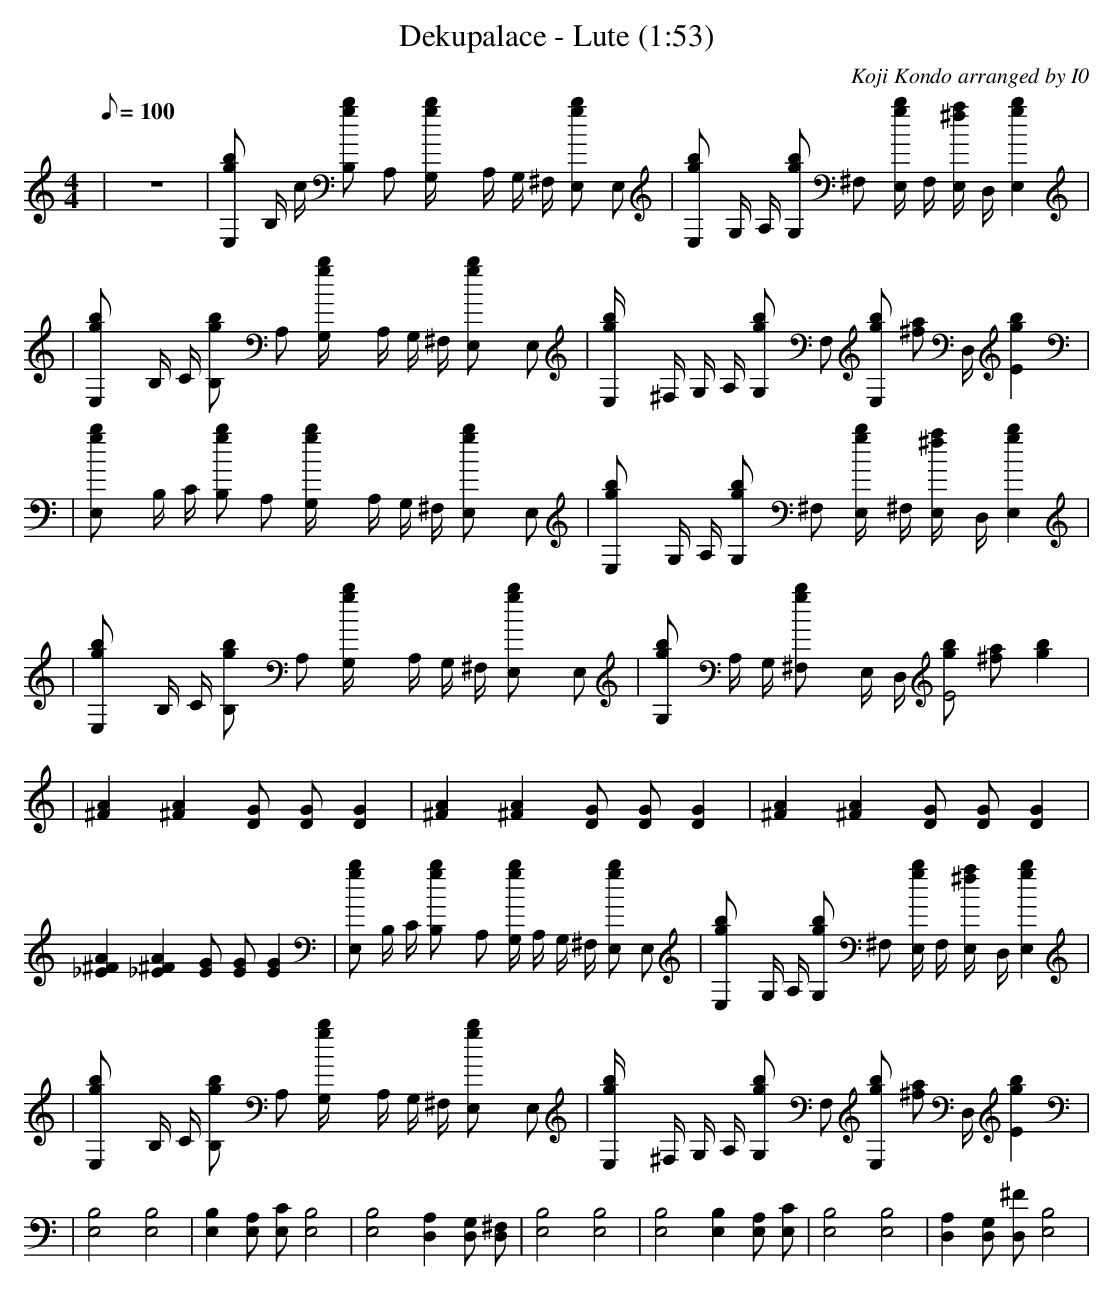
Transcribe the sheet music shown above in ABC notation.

X:1
T:Dekupalace - Lute (1:53)
C:Koji Kondo arranged by I0
M:4/4
L:1/8
Q:100
K:C
| z8 | [E,g2b2] B,/2 c/2 [B,g2b2] A, [g2b2G,/2] A,/2 G,/2 ^F,/2 [E,g2b2] E, | [E,g2b2] G,/2 A,/2 [G,g2b2] ^F, [E,/2gb] F,/2 [E,/2^fa] D,/2 [E,2b2g2] |
| [g2b2E,] B,/2 C/2 [g2b2B,] A, [g2b2G,/2] A,/2 G,/2 ^F,/2 [g2b2E,] E, | [g2b2E,/2] ^F,/2 G,/2 A,/2 [g2b2G,] F, [E,gb] [z/2^fa] D,/2 [E2g2b2] |
| [g2b2E,] B,/2 C/2 [B,g2b2] A, [b2g2G,/2] A,/2 G,/2 ^F,/2 [b2g2E,] E, | [g2b2E,] G,/2 A,/2 [g2b2G,] ^F, [gbE,/2] ^F,/2 [^faE,/2] D,/2 [g2b2E,2] |
| [g2b2E,] B,/2 C/2 [g2b2B,] A, [g2b2G,/2] A,/2 G,/2 ^F,/2 [g2b2E,] E, | [g2b2G,] A,/2 G,/2 [g2b2^F,] E,/2 D,/2 [gbE4] [^fa] [g2b2] |
| [^F2A2] [^F2A2] [DG] [DG] [D2G2] | [^F2A2] [^F2A2] [DG] [DG] [D2G2] | [^F2A2] [^F2A2] [DG] [DG] [D2G2] | [A2^F2_E2] [A2^F2_E2] [EG] [EG] [E2G2] | [E,g2b2] B,/2 C/2 [g2b2B,] A, [G,/2g2b2] A,/2 G,/2 ^F,/2 [E,g2b2] E, | [g2b2E,] G,/2 A,/2 [g2b2G,] ^F, [E,/2gb] F,/2 [^faE,/2] D,/2 [E,2g2b2] |
| [g2b2E,] B,/2 c,/2 [g2b2B,] A, [g2b2G,/2] A,/2 G,/2 ^F,/2 [g2b2E,] E, | [g2b2E,/2] ^F,/2 G,/2 A,/2 [g2b2G,] F, [E,gb] [^faz/2] D,/2 [E2g2b2] |
| [E,4B,4] [E,4B,4] | [E,2B,2] [E,A,] [E,c,] [E,4B,4] | [E,4B,4] [D,2A,2] [D,G,] [D,^F,] | [B,4E,4] [B,4E,4] | [E,4B,4] [E,2B,2] [E,A,] [E,C] | [E,4B,4] [E,4B,4] | [D,2A,2] [D,G,] [D,^F] [E,4B,4] |

| [E,g2b2] B,/2 c/2 [B,g2b2] A, [g2b2G,/2] A,/2 G,/2 ^F,/2 [E,g2b2] E, | [E,g2b2] G,/2 A,/2 [G,g2b2] ^F, [E,/2gb] F,/2 [E,/2^fa] D,/2 [E,2b2g2] |
| [g2b2E,] B,/2 C/2 [g2b2B,] A, [g2b2G,/2] A,/2 G,/2 ^F,/2 [g2b2E,] E, | [g2b2E,/2] ^F,/2 G,/2 A,/2 [g2b2G,] F, [E,gb] [z/2^fa] D,/2 [E2g2b2] |
| [g2b2E,] B,/2 C/2 [B,g2b2] A, [b2g2G,/2] A,/2 G,/2 ^F,/2 [b2g2E,] E, | [g2b2E,] G,/2 A,/2 [g2b2G,] ^F, [gbE,/2] ^F,/2 [^faE,/2] D,/2 [g2b2E,2] |
| [g2b2E,] B,/2 C/2 [g2b2B,] A, [g2b2G,/2] A,/2 G,/2 ^F,/2 [g2b2E,] E, | [g2b2G,] A,/2 G,/2 [g2b2^F,] E,/2 D,/2 [gbE4] [^fa] [g2b2] |
| [^F2A2] [^F2A2] [DG] [DG] [D2G2] | [^F2A2] [^F2A2] [DG] [DG] [D2G2] | [^F2A2] [^F2A2] [DG] [DG] [D2G2] | [A2^F2_E2] [A2^F2_E2] [EG] [EG] [E2G2] | [E,g2b2] B,/2 C/2 [g2b2B,] A, [G,/2g2b2] A,/2 G,/2 ^F,/2 [E,g2b2] E, | [g2b2E,] G,/2 A,/2 [g2b2G,] ^F, [E,/2gb] F,/2 [^faE,/2] D,/2 [E,2g2b2] |
| [g2b2E,] B,/2 c,/2 [g2b2B,] A, [g2b2G,/2] A,/2 G,/2 ^F,/2 [g2b2E,] E, | [g2b2E,/2] ^F,/2 G,/2 A,/2 [g2b2G,] F, [E,gb] [^faz/2] D,/2 [E2g2b2] |
| [E,4B,4] [E,4B,4] | [E,2B,2] [E,A,] [E,c,] [E,4B,4] | [E,4B,4] [D,2A,2] [D,G,] [D,^F,] | [B,4E,4] [B,4E,4] [E,4B,4] [E,2B,2] [E,A,] [E,C] | [E,4B,4] [E,4B,4] | [D,2A,2] [D,G,] [D,^F] [E,4B,4]
